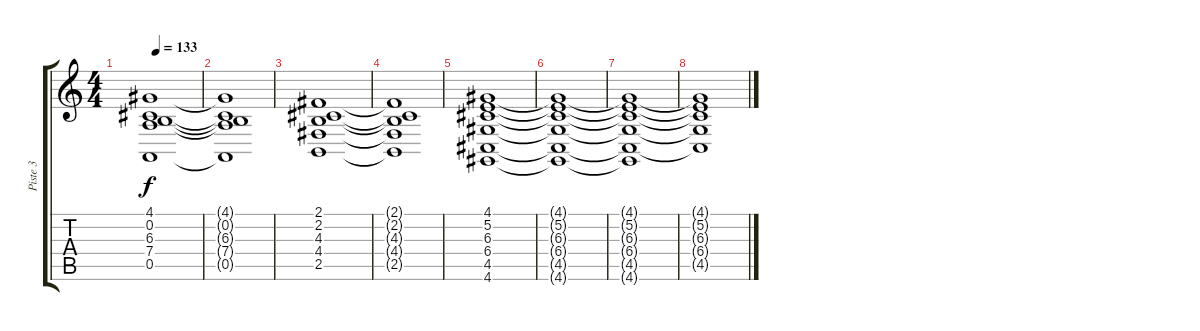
\track ("Piste 3" "Piste 3") {instrument synthstrings1}
\staff {score tabs}
\tuning (E4 B3 G3 D3 A2 E2) {hide}
\ts (4 4)
\tempo 133
\clef g2
\ks c
(4.1 0.2 6.3 7.4 0.5).1{dy f} |
(4.1{t} 0.2{t} 6.3{t} 7.4{t} 0.5{t}).1 |
(2.1 2.2 4.3 4.4 2.5).1 |
(2.1{t} 2.2{t} 4.3{t} 4.4{t} 2.5{t}).1 |
(4.1 5.2 6.3 6.4 4.5 4.6).1 |
(4.1{t} 5.2{t} 6.3{t} 6.4{t} 4.5{t} 4.6{t}).1 |
(4.1{t} 5.2{t} 6.3{t} 6.4{t} 4.5{t} 4.6{t}).1 |
(4.1{t} 5.2{t} 6.3{t} 6.4{t} 4.5{t}).1
